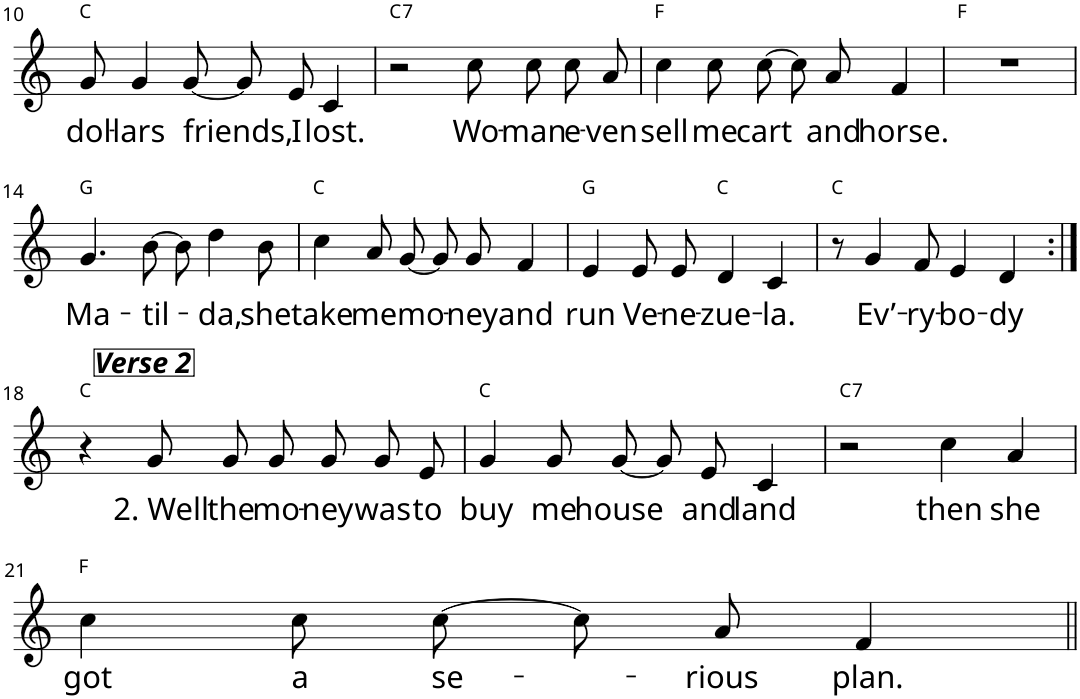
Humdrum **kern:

**kern	**text	**harte
*part1	*part1	*part1
*staff1	*staff1	*
*I"P1	*	*
!!LO:PB:g=z
*clefG2	*	*
*k[]	*	*
*M4/4	*	*
=10	=10	=10
!	!LO:LY:b	!
8g/	dol-	C:maj
!	!LO:LY:b	!
4g/	-lars	.
!	!LO:LY:b	!
[8g/	friends,	.
8g/L]	.	.
!	!LO:LY:b	!
8e/J	I	.
!	!LO:LY:b	!
4c/	lost.	.
=11	=11	=11
!	!	!LO:H:kt=7
2r	.	C:7
!	!LO:LY:b	!
8cc\L	Wo-	.
!	!LO:LY:b	!
8cc\J	-man	.
!	!LO:LY:b	!
8cc\L	e-	.
!	!LO:LY:b	!
8a\J	-ven	.
=12	=12	=12
!	!LO:LY:b	!
4cc\	sell	F:maj
!	!LO:LY:b	!
8cc\L	me	.
!	!LO:LY:b	!
[8cc\J	cart	.
8cc\L]	.	.
!	!LO:LY:b	!
8a\J	and	.
!	!LO:LY:b	!
4f/	horse.	.
=13	=13	=13
1r	.	F:maj
!!LO:LB:g=z
=14	=14	=14
!	!LO:LY:b	!
4.g/	Ma-	G:maj
!	!LO:LY:b	!
[8b\	-til-	.
8b\]	.	.
!	!LO:LY:b	!
4dd\	-da,	.
!	!LO:LY:b	!
8b\	she	.
=15	=15	=15
!	!LO:LY:b	!
4cc\	take	C:maj
!	!LO:LY:b	!
8a/L	me	.
!	!LO:LY:b	!
[8g/J	mo-	.
8g/L]	.	.
!	!LO:LY:b	!
8g/J	-ney	.
!	!LO:LY:b	!
4f/	and	.
=16	=16	=16
!	!LO:LY:b	!
4e/	run	G:maj
!	!LO:LY:b	!
8e/L	Ve-	.
!	!LO:LY:b	!
8e/J	-ne-	.
!	!LO:LY:b	!
4d/	-zue-	C:maj
!	!LO:LY:b	!
4c/	-la.	.
=17	=17	=17
8r	.	C:maj
!	!LO:LY:b	!
4g/	Ev’-	.
!	!LO:LY:b	!
8f/	-ry-	.
!	!LO:LY:b	!
4e/	-bo-	.
!	!LO:LY:b	!
4d/	-dy	.
!!LO:LB:g=z
=18:|!	=18:|!	=18:|!
!LO:TX:a:Bi:t=Verse 2	!	!
4r	.	C:maj
!	!LO:LY:b	!
8g/L	2. Well	.
!	!LO:LY:b	!
8g/J	the	.
!	!LO:LY:b	!
8g/L	mo-	.
!	!LO:LY:b	!
8g/J	-ney	.
!	!LO:LY:b	!
8g/L	was	.
!	!LO:LY:b	!
8e/J	to	.
=19	=19	=19
!	!LO:LY:b	!
4g/	buy	C:maj
!	!LO:LY:b	!
8g/L	me	.
!	!LO:LY:b	!
[8g/J	house	.
8g/L]	.	.
!	!LO:LY:b	!
8e/J	and	.
!	!LO:LY:b	!
4c/	land	.
=20	=20	=20
!	!	!LO:H:kt=7
2r	.	C:7
!	!LO:LY:b	!
4cc\	then	.
!	!LO:LY:b	!
4a/	she	.
!!LO:LB:g=z
=21	=21	=21
!	!LO:LY:b	!
4cc\	got	F:maj
!	!LO:LY:b	!
8cc\L	a	.
!	!LO:LY:b	!
[8cc\J	se-	.
8cc\L]	.	.
!	!LO:LY:b	!
8a\J	-rious	.
!	!LO:LY:b	!
4f/	plan.	.
=||	=||	=||
*-	*-	*-
